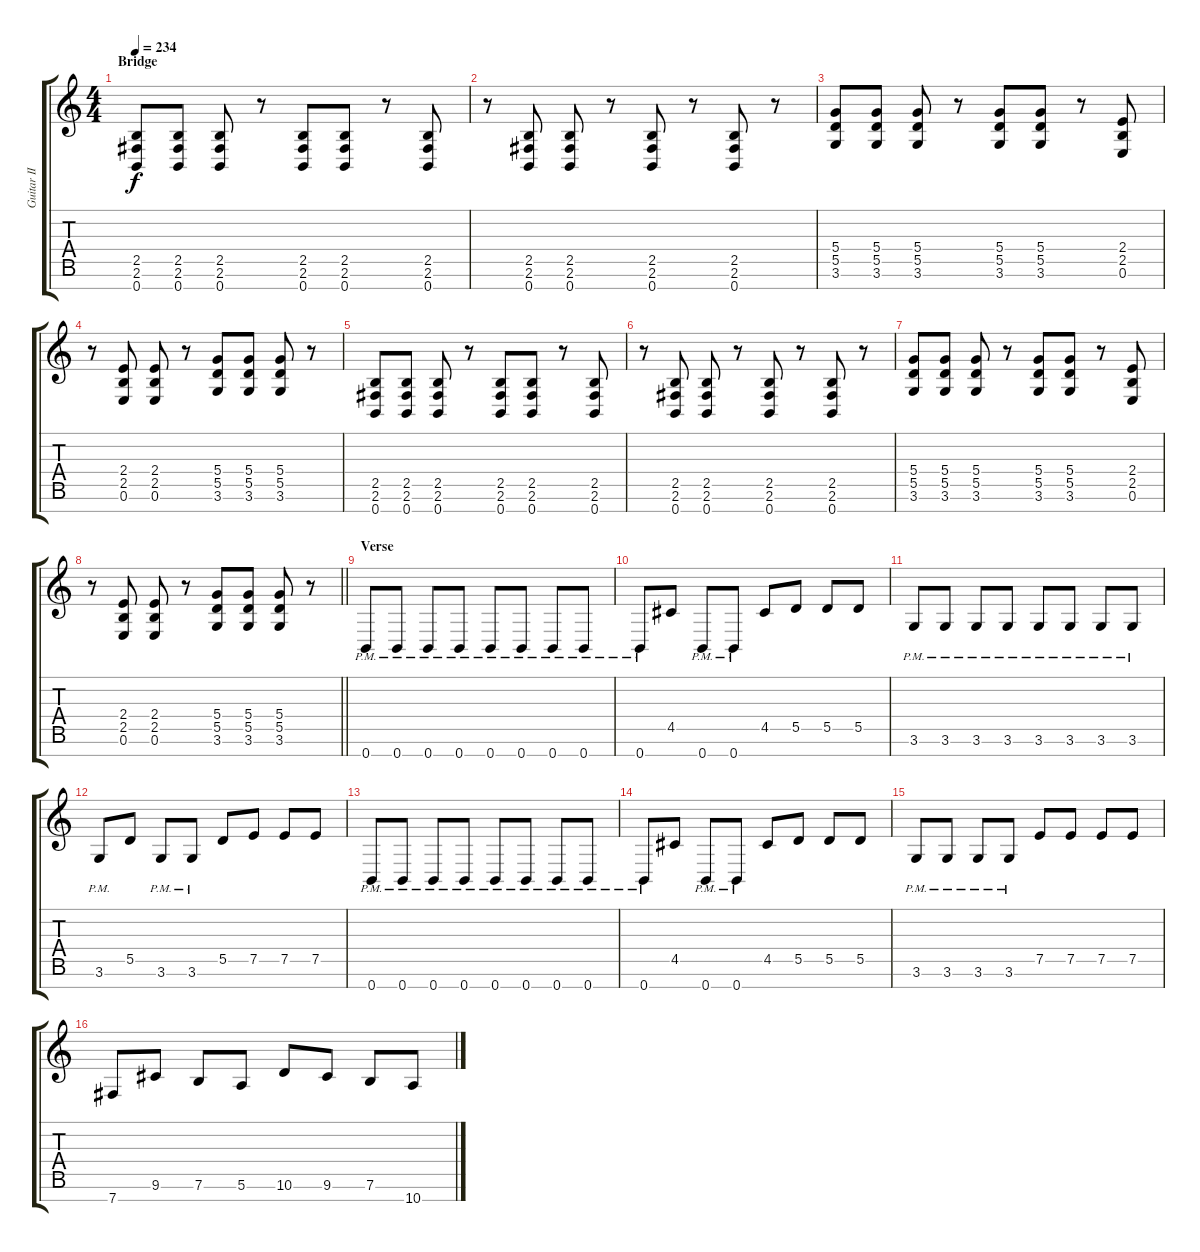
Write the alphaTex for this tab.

\track ("Guitar II" "Guitar II") {instrument distortionguitar}
\staff {score tabs}
\tuning (E4 B3 G3 D3 A2 E2 B1) {hide}
\ts (4 4)
\section ("" "Bridge")
\tempo 234
\clef g2
\ks c
(2.5 2.6 0.7).8{dy f} (2.5 2.6 0.7).8 (2.5 2.6 0.7).8 r.8 (2.5 2.6 0.7).8 (2.5 2.6 0.7).8 r.8 (2.5 2.6 0.7).8 |
r.8 (2.5 2.6 0.7).8 (2.5 2.6 0.7).8 r.8 (2.5 2.6 0.7).8 r.8 (2.5 2.6 0.7).8 r.8 |
(5.4 5.5 3.6).8 (5.4 5.5 3.6).8 (5.4 5.5 3.6).8 r.8 (5.4 5.5 3.6).8 (5.4 5.5 3.6).8 r.8 (2.4 2.5 0.6).8 |
r.8 (2.4 2.5 0.6).8 (2.4 2.5 0.6).8 r.8 (5.4 5.5 3.6).8 (5.4 5.5 3.6).8 (5.4 5.5 3.6).8 r.8 |
(2.5 2.6 0.7).8 (2.5 2.6 0.7).8 (2.5 2.6 0.7).8 r.8 (2.5 2.6 0.7).8 (2.5 2.6 0.7).8 r.8 (2.5 2.6 0.7).8 |
r.8 (2.5 2.6 0.7).8 (2.5 2.6 0.7).8 r.8 (2.5 2.6 0.7).8 r.8 (2.5 2.6 0.7).8 r.8 |
(5.4 5.5 3.6).8 (5.4 5.5 3.6).8 (5.4 5.5 3.6).8 r.8 (5.4 5.5 3.6).8 (5.4 5.5 3.6).8 r.8 (2.4 2.5 0.6).8 |
\barLineRight lightlight
r.8 (2.4 2.5 0.6).8 (2.4 2.5 0.6).8 r.8 (5.4 5.5 3.6).8 (5.4 5.5 3.6).8 (5.4 5.5 3.6).8 r.8 |
\section ("" "Verse")
0.7{pm}.8 0.7{pm}.8 0.7{pm}.8 0.7{pm}.8 0.7{pm}.8 0.7{pm}.8 0.7{pm}.8 0.7{pm}.8 |
0.7{pm}.8 4.5.8 0.7{pm}.8 0.7{pm}.8 4.5.8 5.5.8 5.5.8 5.5.8 |
3.6{pm}.8 3.6{pm}.8 3.6{pm}.8 3.6{pm}.8 3.6{pm}.8 3.6{pm}.8 3.6{pm}.8 3.6{pm}.8 |
3.6{pm}.8 5.5.8 3.6{pm}.8 3.6{pm}.8 5.5.8 7.5.8 7.5.8 7.5.8 |
0.7{pm}.8 0.7{pm}.8 0.7{pm}.8 0.7{pm}.8 0.7{pm}.8 0.7{pm}.8 0.7{pm}.8 0.7{pm}.8 |
0.7{pm}.8 4.5.8 0.7{pm}.8 0.7{pm}.8 4.5.8 5.5.8 5.5.8 5.5.8 |
3.6{pm}.8 3.6{pm}.8 3.6{pm}.8 3.6{pm}.8 7.5.8 7.5.8 7.5.8 7.5.8 |
7.7.8 9.6.8 7.6.8 5.6.8 10.6.8 9.6.8 7.6.8 10.7.8
